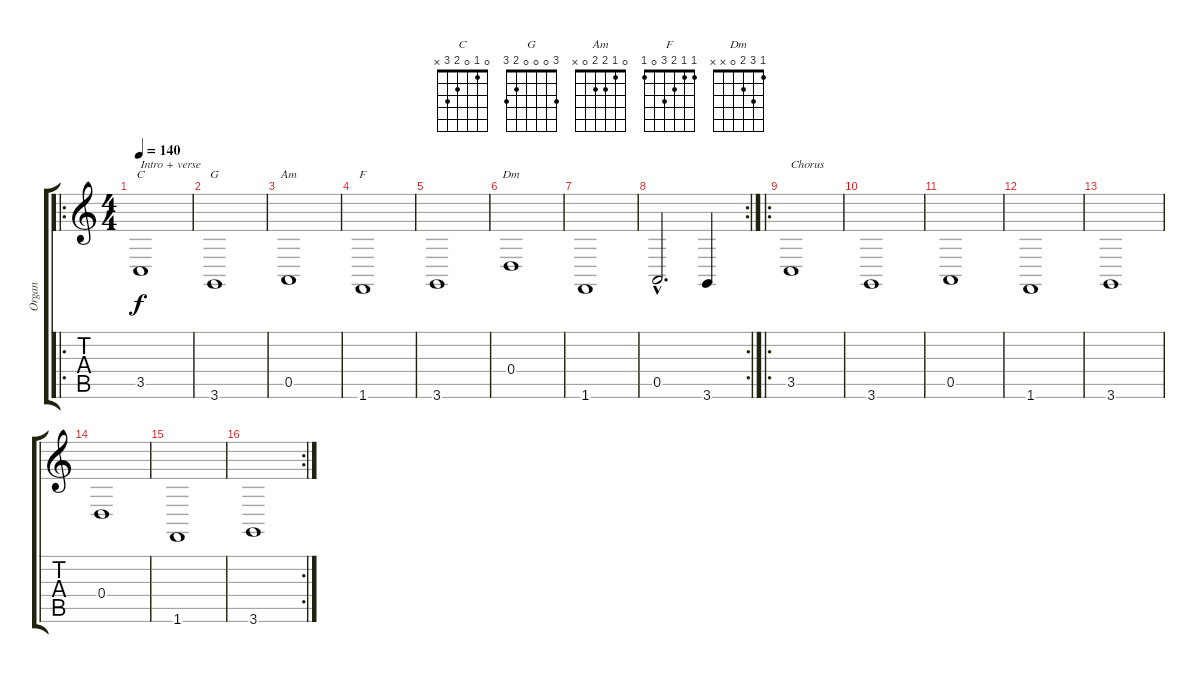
\track ("Organ" "Organ") {instrument synthbrass1}
\staff {score tabs}
\tuning (E4 B3 G3 D3 A2 E2) {hide}
\chord ("C" 0 1 0 2 3 x)
\chord ("G" 3 0 0 0 2 3)
\chord ("Am" 0 1 2 2 0 x)
\chord ("F" 1 1 2 3 0 1)
\chord ("Dm" 1 3 2 0 x x)
\ro
\ts (4 4)
\tempo 140
\clef g2
\ks c
3.5.1{ch "C" txt "Intro + verse" dy f instrument synthbrass1} |
3.6.1{ch "G"} |
0.5.1{ch "Am"} |
1.6.1{ch "F"} |
3.6.1 |
0.4.1{ch "Dm"} |
1.6.1 |
\rc 2
0.5{hac}.2{d} 3.6.4 |
\ro
3.5.1{txt "Chorus"} |
3.6.1 |
0.5.1 |
1.6.1 |
3.6.1 |
0.4.1 |
1.6.1 |
\rc 2
3.6.1
